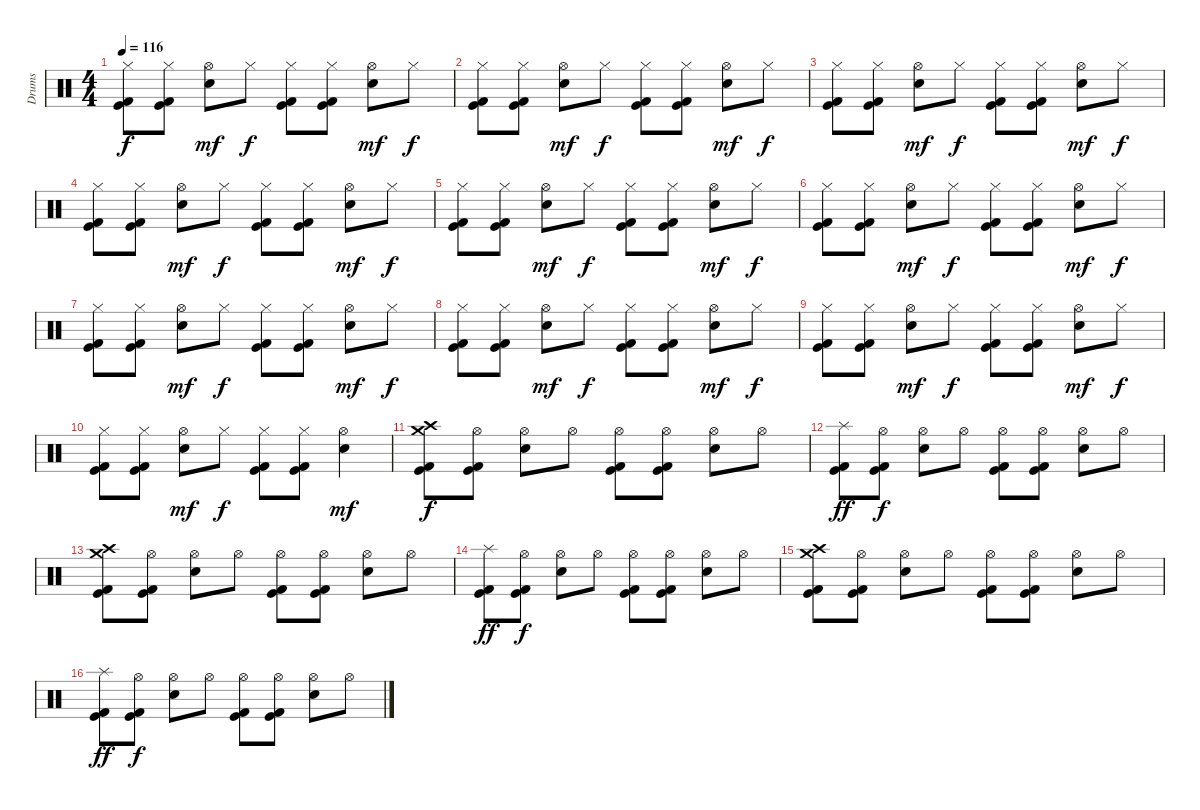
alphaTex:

\track ("Drums" "Drums") {instrument percussion}
\staff {score}
\articulation defaults
\ts (4 4)
\tempo 116
\clef neutral
\ks c
("Hi-Hat (closed)" "Kick (hit) 2" "Kick (hit)").8{dy f} ("Hi-Hat (closed)" "Kick (hit) 2" "Kick (hit)").8 ("Hi-Hat (open)" "Electric Snare (hit)").8{dy mf} "Hi-Hat (closed)".8{dy f} ("Hi-Hat (closed)" "Kick (hit) 2" "Kick (hit)").8 ("Hi-Hat (closed)" "Kick (hit) 2" "Kick (hit)").8 ("Hi-Hat (open)" "Electric Snare (hit)").8{dy mf} "Hi-Hat (closed)".8{dy f} |
("Hi-Hat (closed)" "Kick (hit) 2" "Kick (hit)").8 ("Hi-Hat (closed)" "Kick (hit) 2" "Kick (hit)").8 ("Hi-Hat (open)" "Electric Snare (hit)").8{dy mf} "Hi-Hat (closed)".8{dy f} ("Hi-Hat (closed)" "Kick (hit) 2" "Kick (hit)").8 ("Hi-Hat (closed)" "Kick (hit) 2" "Kick (hit)").8 ("Hi-Hat (open)" "Electric Snare (hit)").8{dy mf} "Hi-Hat (closed)".8{dy f} |
("Hi-Hat (closed)" "Kick (hit) 2" "Kick (hit)").8 ("Hi-Hat (closed)" "Kick (hit) 2" "Kick (hit)").8 ("Hi-Hat (open)" "Electric Snare (hit)").8{dy mf} "Hi-Hat (closed)".8{dy f} ("Hi-Hat (closed)" "Kick (hit) 2" "Kick (hit)").8 ("Hi-Hat (closed)" "Kick (hit) 2" "Kick (hit)").8 ("Hi-Hat (open)" "Electric Snare (hit)").8{dy mf} "Hi-Hat (closed)".8{dy f} |
("Hi-Hat (closed)" "Kick (hit) 2" "Kick (hit)").8 ("Hi-Hat (closed)" "Kick (hit) 2" "Kick (hit)").8 ("Hi-Hat (open)" "Electric Snare (hit)").8{dy mf} "Hi-Hat (closed)".8{dy f} ("Hi-Hat (closed)" "Kick (hit) 2" "Kick (hit)").8 ("Hi-Hat (closed)" "Kick (hit) 2" "Kick (hit)").8 ("Hi-Hat (open)" "Electric Snare (hit)").8{dy mf} "Hi-Hat (closed)".8{dy f} |
("Hi-Hat (closed)" "Kick (hit) 2" "Kick (hit)").8 ("Hi-Hat (closed)" "Kick (hit) 2" "Kick (hit)").8 ("Hi-Hat (open)" "Electric Snare (hit)").8{dy mf} "Hi-Hat (closed)".8{dy f} ("Hi-Hat (closed)" "Kick (hit) 2" "Kick (hit)").8 ("Hi-Hat (closed)" "Kick (hit) 2" "Kick (hit)").8 ("Hi-Hat (open)" "Electric Snare (hit)").8{dy mf} "Hi-Hat (closed)".8{dy f} |
("Hi-Hat (closed)" "Kick (hit) 2" "Kick (hit)").8 ("Hi-Hat (closed)" "Kick (hit) 2" "Kick (hit)").8 ("Hi-Hat (open)" "Electric Snare (hit)").8{dy mf} "Hi-Hat (closed)".8{dy f} ("Hi-Hat (closed)" "Kick (hit) 2" "Kick (hit)").8 ("Hi-Hat (closed)" "Kick (hit) 2" "Kick (hit)").8 ("Hi-Hat (open)" "Electric Snare (hit)").8{dy mf} "Hi-Hat (closed)".8{dy f} |
("Hi-Hat (closed)" "Kick (hit) 2" "Kick (hit)").8 ("Hi-Hat (closed)" "Kick (hit) 2" "Kick (hit)").8 ("Hi-Hat (open)" "Electric Snare (hit)").8{dy mf} "Hi-Hat (closed)".8{dy f} ("Hi-Hat (closed)" "Kick (hit) 2" "Kick (hit)").8 ("Hi-Hat (closed)" "Kick (hit) 2" "Kick (hit)").8 ("Hi-Hat (open)" "Electric Snare (hit)").8{dy mf} "Hi-Hat (closed)".8{dy f} |
("Hi-Hat (closed)" "Kick (hit) 2" "Kick (hit)").8 ("Hi-Hat (closed)" "Kick (hit) 2" "Kick (hit)").8 ("Hi-Hat (open)" "Electric Snare (hit)").8{dy mf} "Hi-Hat (closed)".8{dy f} ("Hi-Hat (closed)" "Kick (hit) 2" "Kick (hit)").8 ("Hi-Hat (closed)" "Kick (hit) 2" "Kick (hit)").8 ("Hi-Hat (open)" "Electric Snare (hit)").8{dy mf} "Hi-Hat (closed)".8{dy f} |
("Hi-Hat (closed)" "Kick (hit) 2" "Kick (hit)").8 ("Hi-Hat (closed)" "Kick (hit) 2" "Kick (hit)").8 ("Hi-Hat (open)" "Electric Snare (hit)").8{dy mf} "Hi-Hat (closed)".8{dy f} ("Hi-Hat (closed)" "Kick (hit) 2" "Kick (hit)").8 ("Hi-Hat (closed)" "Kick (hit) 2" "Kick (hit)").8 ("Hi-Hat (open)" "Electric Snare (hit)").8{dy mf} "Hi-Hat (closed)".8{dy f} |
("Hi-Hat (closed)" "Kick (hit) 2" "Kick (hit)").8 ("Hi-Hat (closed)" "Kick (hit) 2" "Kick (hit)").8 ("Hi-Hat (open)" "Electric Snare (hit)").8{dy mf} "Hi-Hat (closed)".8{dy f} ("Hi-Hat (closed)" "Kick (hit) 2" "Kick (hit)").8 ("Hi-Hat (closed)" "Kick (hit) 2" "Kick (hit)").8 ("Hi-Hat (open)" "Electric Snare (hit)").4{dy mf} |
("Crash high (hit)" "Crash medium (hit)" "Kick (hit) 2" "Kick (hit)").8{dy f} ("Hi-Hat (open)" "Kick (hit) 2" "Kick (hit)").8 ("Hi-Hat (open)" "Electric Snare (hit)").8 "Hi-Hat (open)".8 ("Hi-Hat (open)" "Kick (hit) 2" "Kick (hit)").8 ("Hi-Hat (open)" "Kick (hit) 2" "Kick (hit)").8 ("Hi-Hat (open)" "Electric Snare (hit)").8 "Hi-Hat (open)".8 |
("Splash (hit)" "Kick (hit) 2" "Kick (hit)").8{dy ff} ("Hi-Hat (open)" "Kick (hit) 2" "Kick (hit)").8{dy f} ("Hi-Hat (open)" "Electric Snare (hit)").8 "Hi-Hat (open)".8 ("Hi-Hat (open)" "Kick (hit) 2" "Kick (hit)").8 ("Hi-Hat (open)" "Kick (hit) 2" "Kick (hit)").8 ("Hi-Hat (open)" "Electric Snare (hit)").8 "Hi-Hat (open)".8 |
("Crash high (hit)" "Crash medium (hit)" "Kick (hit) 2" "Kick (hit)").8 ("Hi-Hat (open)" "Kick (hit) 2" "Kick (hit)").8 ("Hi-Hat (open)" "Electric Snare (hit)").8 "Hi-Hat (open)".8 ("Hi-Hat (open)" "Kick (hit) 2" "Kick (hit)").8 ("Hi-Hat (open)" "Kick (hit) 2" "Kick (hit)").8 ("Hi-Hat (open)" "Electric Snare (hit)").8 "Hi-Hat (open)".8 |
("Splash (hit)" "Kick (hit) 2" "Kick (hit)").8{dy ff} ("Hi-Hat (open)" "Kick (hit) 2" "Kick (hit)").8{dy f} ("Hi-Hat (open)" "Electric Snare (hit)").8 "Hi-Hat (open)".8 ("Hi-Hat (open)" "Kick (hit) 2" "Kick (hit)").8 ("Hi-Hat (open)" "Kick (hit) 2" "Kick (hit)").8 ("Hi-Hat (open)" "Electric Snare (hit)").8 "Hi-Hat (open)".8 |
("Crash high (hit)" "Crash medium (hit)" "Kick (hit) 2" "Kick (hit)").8 ("Hi-Hat (open)" "Kick (hit) 2" "Kick (hit)").8 ("Hi-Hat (open)" "Electric Snare (hit)").8 "Hi-Hat (open)".8 ("Hi-Hat (open)" "Kick (hit) 2" "Kick (hit)").8 ("Hi-Hat (open)" "Kick (hit) 2" "Kick (hit)").8 ("Hi-Hat (open)" "Electric Snare (hit)").8 "Hi-Hat (open)".8 |
("Splash (hit)" "Kick (hit) 2" "Kick (hit)").8{dy ff} ("Hi-Hat (open)" "Kick (hit) 2" "Kick (hit)").8{dy f} ("Hi-Hat (open)" "Electric Snare (hit)").8 "Hi-Hat (open)".8 ("Hi-Hat (open)" "Kick (hit) 2" "Kick (hit)").8 ("Hi-Hat (open)" "Kick (hit) 2" "Kick (hit)").8 ("Hi-Hat (open)" "Electric Snare (hit)").8 "Hi-Hat (open)".8
